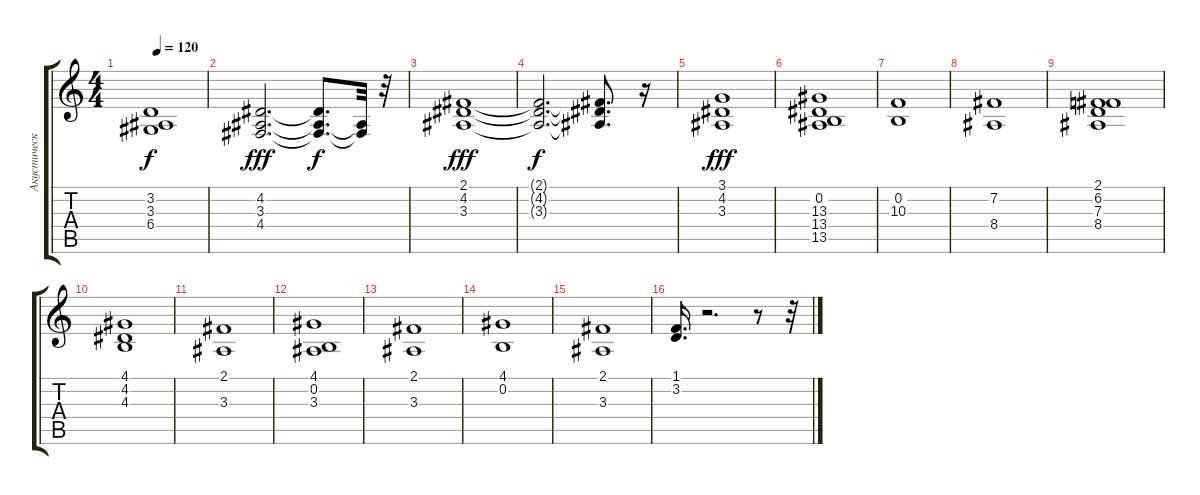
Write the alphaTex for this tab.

\track ("Акустический Гранд Роял" "Акустическ") {instrument acousticgrandpiano}
\staff {score tabs}
\tuning (E4 B3 G3 D3 A2 E2) {hide}
\ts (4 4)
\tempo 120
\clef g2
\ks c
(3.2{t} 3.3{t} 6.4{t}).1{dy f} |
(4.2 3.3 4.4).2{d dy fff} (4.2{t} 3.3{t} 4.4{t}).8{d dy f} (3.3{t} 4.4{t}).32 r.32 |
(2.1 4.2 3.3).1{dy fff} |
(2.1{t} 4.2{t} 3.3{t}).2{d dy f} (2.1{t} 4.2{t} 3.3{t}).8{d} r.16 |
(3.1 4.2 3.3).1{dy fff} |
(0.2 13.3 13.4 13.5).1 |
(0.2 10.3).1 |
(7.2 8.4).1 |
(2.1 6.2 7.3 8.4).1 |
(4.1 4.2 4.3).1 |
(2.1 3.3).1 |
(4.1 0.2 3.3).1 |
(2.1 3.3).1 |
(4.1 0.2).1 |
(2.1 3.3).1 |
(1.1 3.2).16{d} r.2{d} r.8 r.32
